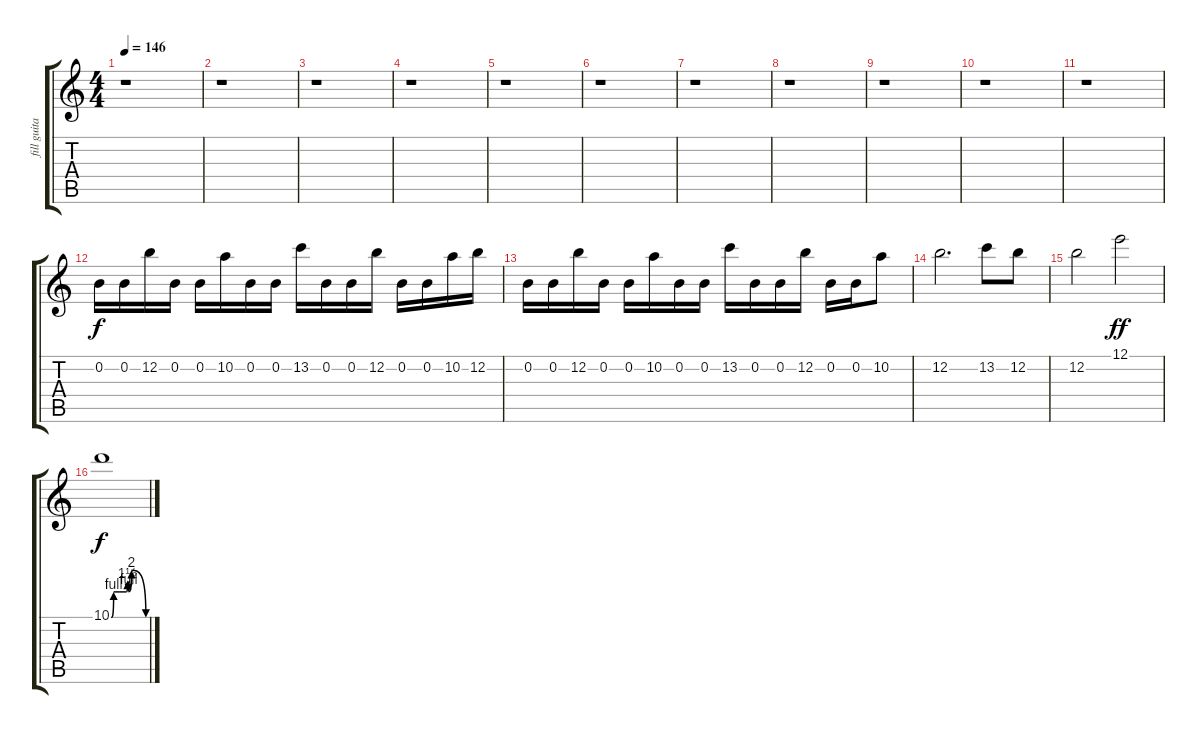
\track ("fill guitar" "fill guita") {instrument distortionguitar}
\staff {score tabs}
\tuning (E4 B3 G3 D3 A2 E2) {hide}
\ts (4 4)
\tempo 146
\clef g2
\ks c
r.1{dy f} |
r.1 |
r.1 |
r.1 |
r.1 |
r.1 |
r.1 |
r.1 |
r.1 |
r.1 |
r.1 |
0.2.16 0.2.16 12.2.16 0.2.16 0.2.16 10.2.16 0.2.16 0.2.16 13.2.16 0.2.16 0.2.16 12.2.16 0.2.16 0.2.16 10.2.16 12.2.16 |
0.2.16 0.2.16 12.2.16 0.2.16 0.2.16 10.2.16 0.2.16 0.2.16 13.2.16 0.2.16 0.2.16 12.2.16 0.2.16 0.2.16 10.2.8 |
12.2.2{d} 13.2.8 12.2.8 |
12.2.2 12.1.2{dy ff} |
10.1{be (custom 0 0 4 4 15 4 26 4 28 6 30 4 35 8 60 0)}.1{dy f}
